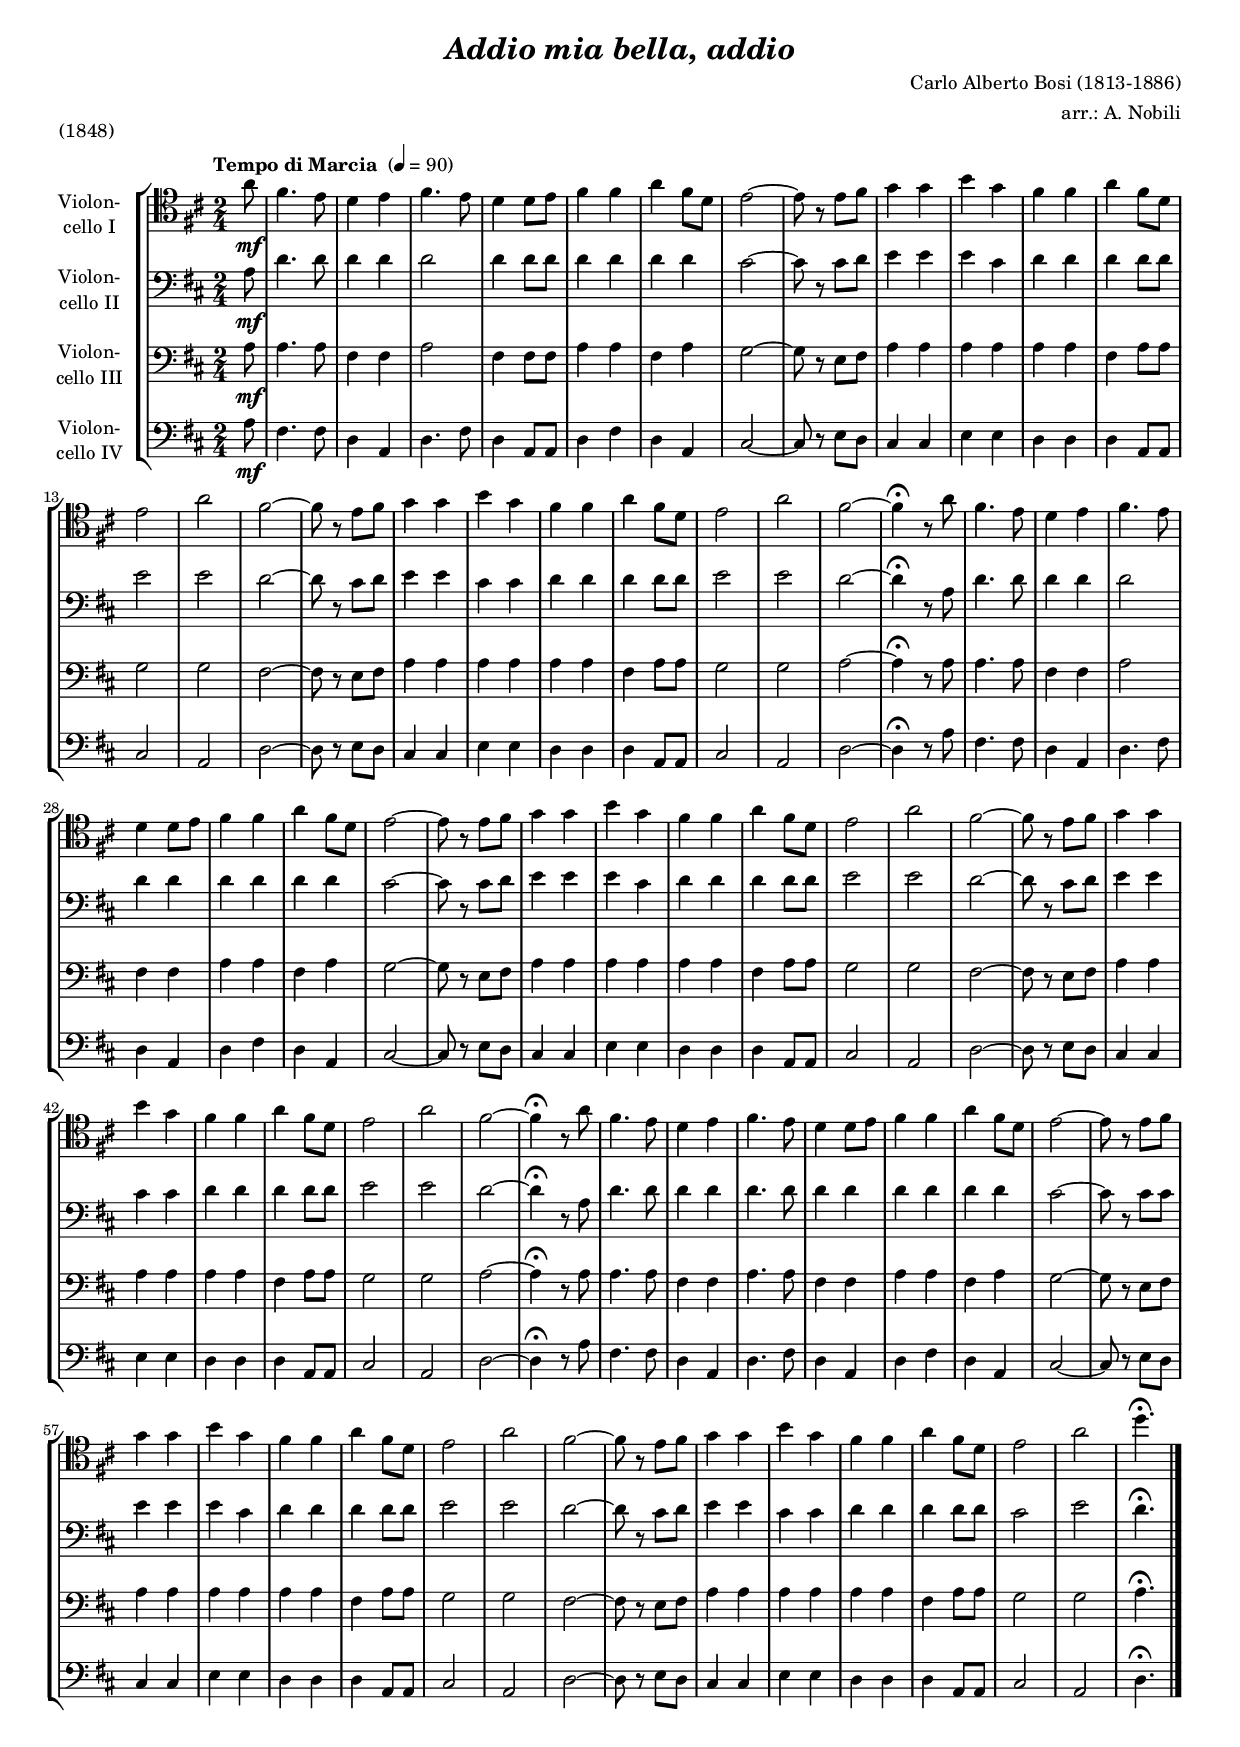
\version "2.18.2"
\include "deutsch.ly"
  
#(set-global-staff-size 16.5)

\header {
  title     = \markup \bold \italic "Addio mia bella, addio"
  composer  = "Carlo Alberto Bosi (1813-1886)"
  arranger  = "arr.: A. Nobili"
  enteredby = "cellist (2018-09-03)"
  piece     = "(1848)"
}

voiceconsts = {
  \key es \major
  \time 2/4
  \clef "bass"
%  \numericTimeSignature
  \compressFullBarRests
  % Set default beaming for all staves
% \set Timing.beamExceptions = #'()
% \set Timing.baseMoment     = #(ly:make-moment 1 4)
% \set Timing.beatStructure  = #'(1 1 1)
  \tempo "Tempo di Marcia " 4=90
}

micl = "clarinet"
mifl = "flute"
miob = "oboe"
mifh = "french horn"
misx = "tenor sax"
mist = "string ensemble 1"
miba = "cello"

va = \relative c'' {
  \voiceconsts
  \clef "tenor"

  \partial 8 b8\mf
  g4. f8
  es4 f
  g4. f8
  es4 es8 f
  g4 g
  b g8 es
  f2~
  f8 r f g
  as4 as
  c as

  g g
  b g8 es
  f2
  b
  g~
  g8 r f g
  as4 as
  c as
  g g
  b g8 es
  f2 b
  g~

  g4\fermata r8 b
  g4. f8
  es4 f
  g4. f8
  es4 es8 f
  g4 g
  b g8 es
  f2~
  f8 r f g
  as4 as
  c as
  g g

  b g8 es
  f2
  b
  g~
  g8 r f g
  as4 as c as
  g g
  b g8 es
  f2
  b
  g~
  g4\fermata r8 b

  g4. f8
  es4 f
  g4. f8
  es4 es8 f
  g4 g
  b g8 es
  f2~
  f8 r f g
  as4 as
  c as
  g g
  b g8 es

  f2
  b g~
  g8 r f g
  as4 as
  c as
  g g
  b g8 es
  f2
  b
  es4.\fermata \bar "|."
}

vb = \relative c' {
  \voiceconsts

  \partial 8 b8\mf
  es4. es8
  es4 es
  es2
  es4 es8 es
  es4 es
  es es
  d2~
  d8 r d es
  f4 f
  f d
  es es

  es es8 es
  f2
  f
  es~
  es8 r d es
  f4 f
  d d
  es es
  es es8 es
  f2
  f
  es~
  es4\fermata r8 b
  
  es4. es8
  es4 es
  es2
  es4 es
  es es
  es es
  d2~
  d8 r d es
  f4 f
  f d
  es es
  es es8 es
  f2
  
  f
  es~
  es8 r d es
  f4 f
  d d
  es es
  es es8 es
  f2
  f
  es~
  es4\fermata r8 b
  es4. es8
  es4 es

  es4. es8
  es4 es
  es es
  es es
  d2~
  d8 r d d
  f4 f
  f d
  es es
  es es8 es
  f2
  f
  es~

  es8 r d es
  f4 f
  d d
  es es
  es es8 es
  d2
  f
  es4.\fermata \bar "|."
}

vc = \relative c' {
  \voiceconsts

  \partial 8 b8\mf
  b4. b8
  g4 g
  b2
  g4 g8 g
  b4 b
  g b
  as2~
  as8 r f g
  b4 b
  b b
  b b

  g b8 b
  as2
  as
  g~
  g8 r f g
  b4 b
  b b
  b b
  g b8 b
  as2
  as
  b~
  b4\fermata r8 b

  b4. b8
  g4 g
  b2
  g4 g
  b b
  g b
  as2~
  as8 r f g
  b4 b
  b b
  b b
  g b8 b
  as2

  as
  g~
  g8 r f g
  b4 b
  b b
  b b
  g b8 b
  as2
  as
  b~
  b4\fermata r8 b
  b4. b8
  g4 g

  b4. b8
  g4 g
  b b
  g b
  as2~
  as8 r f g
  b4 b
  b b
  b b
  g b8 b
  as2
  as
  g~

  g8 r f g
  b4 b
  b b
  b b
  g b8 b
  as2
  as
  b4.\fermata \bar "|."
}

vd = \relative c' {
  \voiceconsts

  \partial 8 b8\mf
  g4. g8
  es4 b
  es4. g8
  es4 b8 b
  es4 g
  es b
  d2~
  d8 r f es
  d4 d
  f f
  es es

  es b8 b
  d2
  b
  es~
  es8 r f es
  d4 d
  f f
  es es
  es b8 b
  d2
  b
  es~
  es4\fermata r8 b'
  
  g4. g8
  es4 b
  es4. g8
  es4 b
  es g
  es b
  d2~
  d8 r f es
  d4 d
  f f
  es es
  es b8 b
  
  d2
  b
  es~
  es8 r f es
  d4 d
  f f
  es es
  es b8 b
  d2
  b
  es~
  es4\fermata r8 b'
  g4. g8
  es4 b

  es4. g8
  es4 b
  es g
  es b
  d2~
  d8 r f es
  d4 d
  f f
  es es
  es b8 b
  d2
  b
  es~

  es8 r f es
  d4 d
  f f
  es es
  es b8 b
  d2
  b
  es4.\fermata \bar "|."
}


music = \new StaffGroup <<
      \new Staff {
	\set Staff.midiInstrument = \miba
	\set Staff.instrumentName = \markup \center-column { "Violon-" "cello I" }
	\transpose es d { \va }
      }

      \new Staff {
	\set Staff.midiInstrument = \miba
	\set Staff.instrumentName = \markup \center-column { "Violon-" "cello II" }
	\transpose es d { \vb }
      }

      \new Staff {
	\set Staff.midiInstrument = \miba
	\set Staff.instrumentName = \markup \center-column { "Violon-" "cello III" }
	\transpose es d { \vc }
      }

      \new Staff {
	\set Staff.midiInstrument = \miba
	\set Staff.instrumentName = \markup \center-column { "Violon-" "cello IV" }
	\transpose es d { \vd }
      }
>>

\book {
  \score {
    \music
    \layout {}
  }

  \score {
    \unfoldRepeats \music

    \midi {
      \context {
        \Score
      }
    }
  }
}
